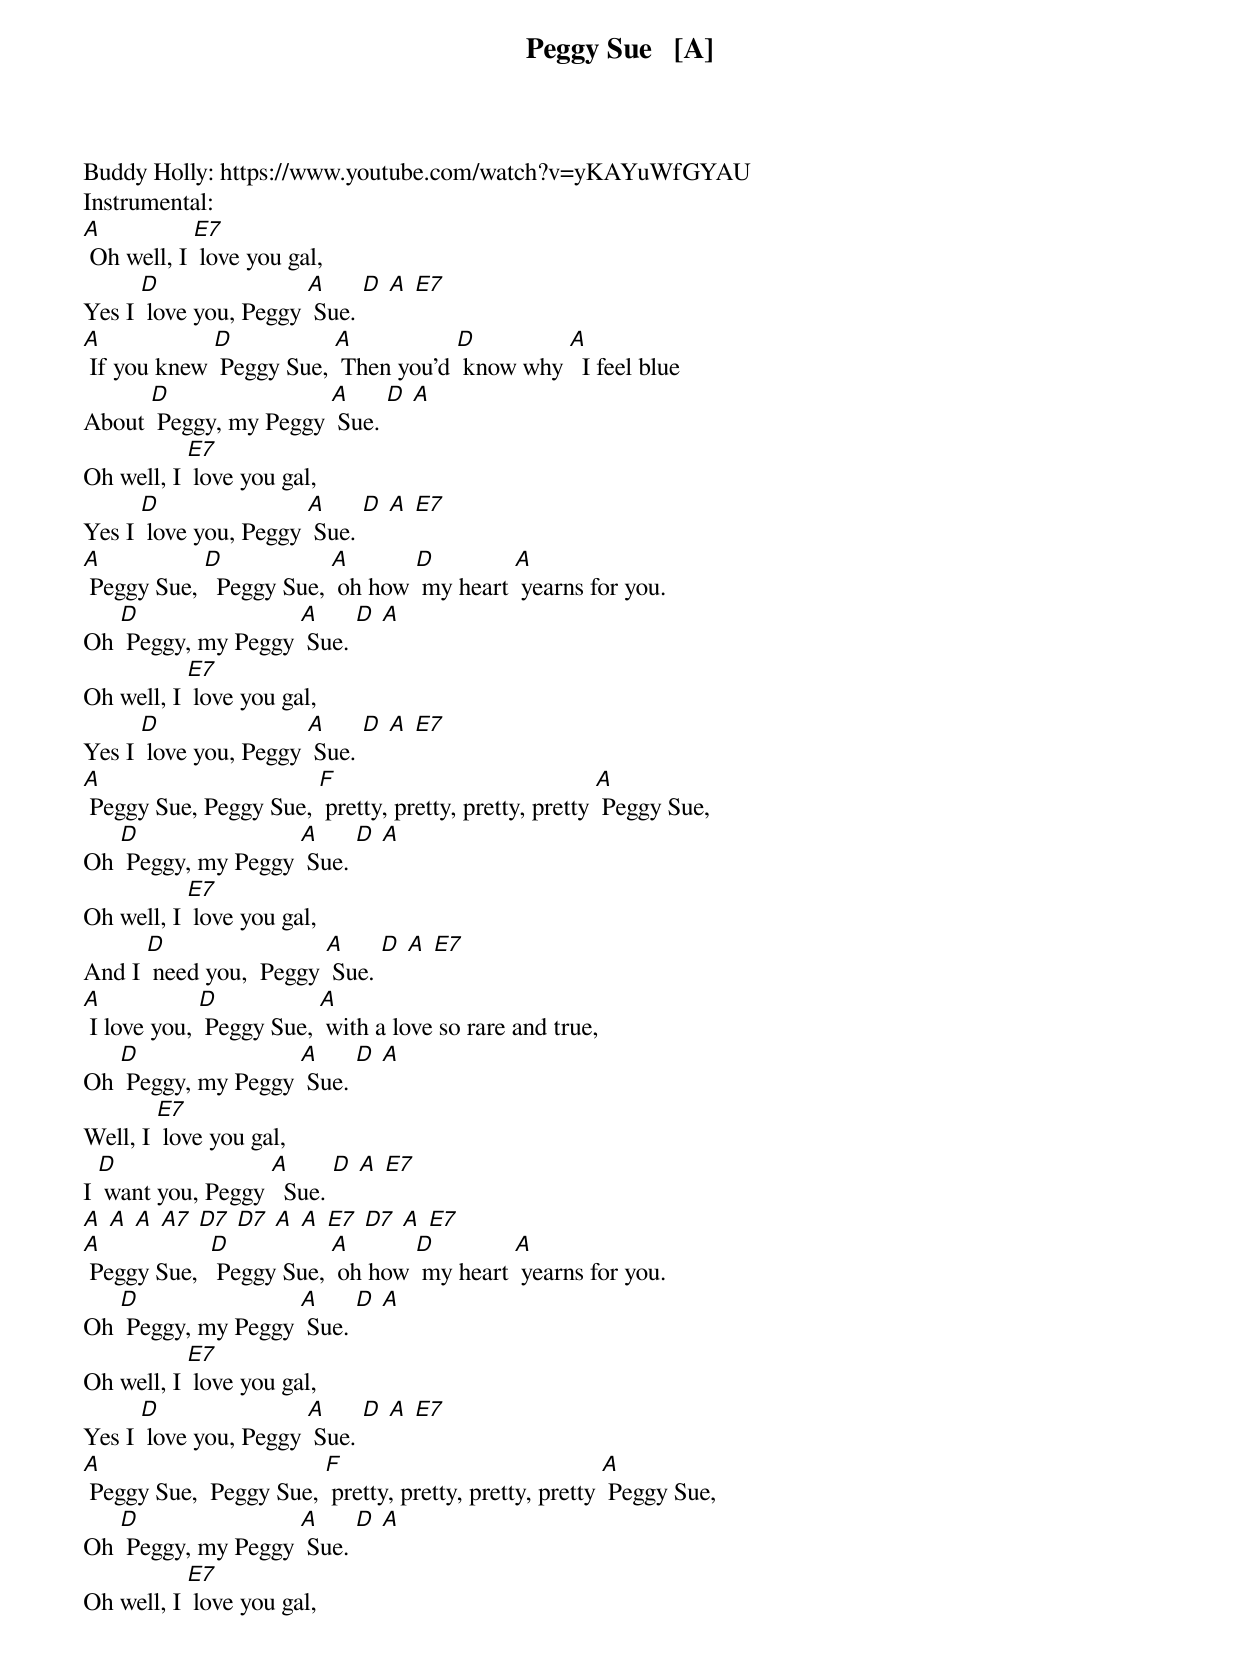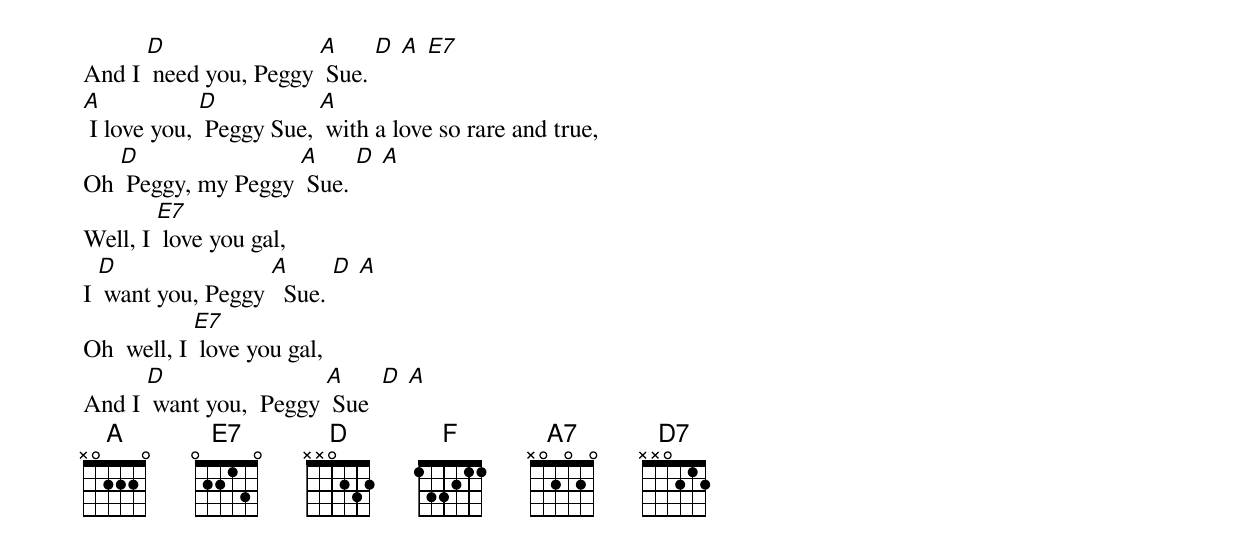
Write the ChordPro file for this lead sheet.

{t: Peggy Sue   [A] }
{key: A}
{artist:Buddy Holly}
Buddy Holly: https://www.youtube.com/watch?v=yKAYuWfGYAU
Instrumental:
[A] Oh well, I [E7] love you gal,
Yes I [D] love you, Peggy [A] Sue. [D] [A] [E7]
{c: }
[A] If you knew [D] Peggy Sue, [A] Then you'd [D] know why [A]  I feel blue
About [D] Peggy, my Peggy [A] Sue. [D] [A]
Oh well, I [E7] love you gal,
Yes I [D] love you, Peggy [A] Sue. [D] [A] [E7]
{c: }
[A] Peggy Sue, [D]  Peggy Sue, [A] oh how [D] my heart [A] yearns for you.
Oh [D] Peggy, my Peggy [A] Sue. [D] [A]
Oh well, I [E7] love you gal,
Yes I [D] love you, Peggy [A] Sue. [D] [A] [E7]
{c: }
[A] Peggy Sue, Peggy Sue, [F] pretty, pretty, pretty, pretty [A] Peggy Sue,
Oh [D] Peggy, my Peggy [A] Sue. [D] [A]
Oh well, I [E7] love you gal,
And I [D] need you,  Peggy [A] Sue. [D] [A] [E7]
{c: }
[A] I love you, [D] Peggy Sue, [A] with a love so rare and true,
Oh [D] Peggy, my Peggy [A] Sue. [D] [A]
Well, I [E7] love you gal,
I [D] want you, Peggy [A]  Sue. [D] [A] [E7]
{c: }
[A] [A] [A] [A7] [D7] [D7] [A] [A] [E7] [D7] [A] [E7]
[A] Peggy Sue,  [D] Peggy Sue, [A] oh how [D] my heart [A] yearns for you.
Oh [D] Peggy, my Peggy [A] Sue. [D] [A]
Oh well, I [E7] love you gal,
Yes I [D] love you, Peggy [A] Sue. [D] [A] [E7]
{c: }
[A] Peggy Sue,  Peggy Sue, [F] pretty, pretty, pretty, pretty [A] Peggy Sue,
Oh [D] Peggy, my Peggy [A] Sue. [D] [A]
Oh well, I [E7] love you gal,
And I [D] need you, Peggy [A] Sue. [D] [A] [E7]
{c: }
[A] I love you, [D] Peggy Sue, [A] with a love so rare and true,
Oh [D] Peggy, my Peggy [A] Sue. [D] [A]
Well, I [E7] love you gal,
I [D] want you, Peggy [A]  Sue. [D] [A]
{c: }
Oh  well, I [E7] love you gal,
And I [D] want you,  Peggy [A] Sue  [D] [A]
